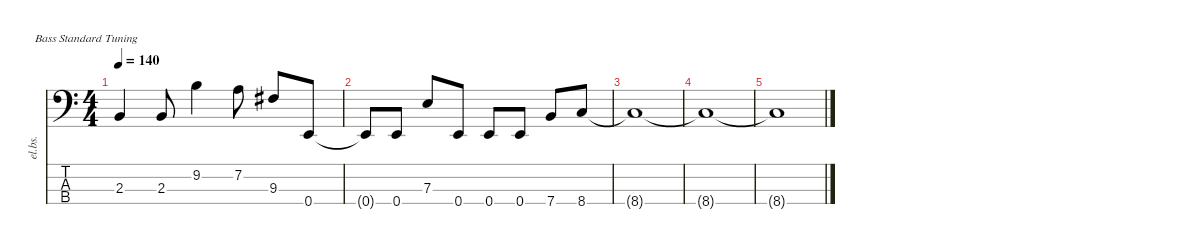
\defaultSystemsLayout 4
\hideDynamics
\bracketExtendMode nobrackets
\otherSystemsTrackNameOrientation horizontal
\track ("Electric Bass" "el.bs.") {instrument electricbassfinger}
\staff {score tabs}
\tuning (G2 D2 A1 E1)
\ts (4 4)
\tempo 140
\clef f4
\ks c
2.3.4{dy mf beam Up} 2.3.8{beam Up} 9.2.4{beam Down} 7.2.8{beam Down} 9.3{acc #}.8{beam Up} 0.4.8{beam Up} |
0.4{t}.8{beam Up} 0.4.8{beam Up} 7.3.8{beam Up} 0.4.8{beam Up} 0.4.8{beam Up} 0.4.8{beam Up} 7.4.8{beam Up} 8.4.8{beam Up} |
8.4{t}.1{beam Up} |
8.4{t}.1{beam Up} |
8.4{t}.1{beam Up}
